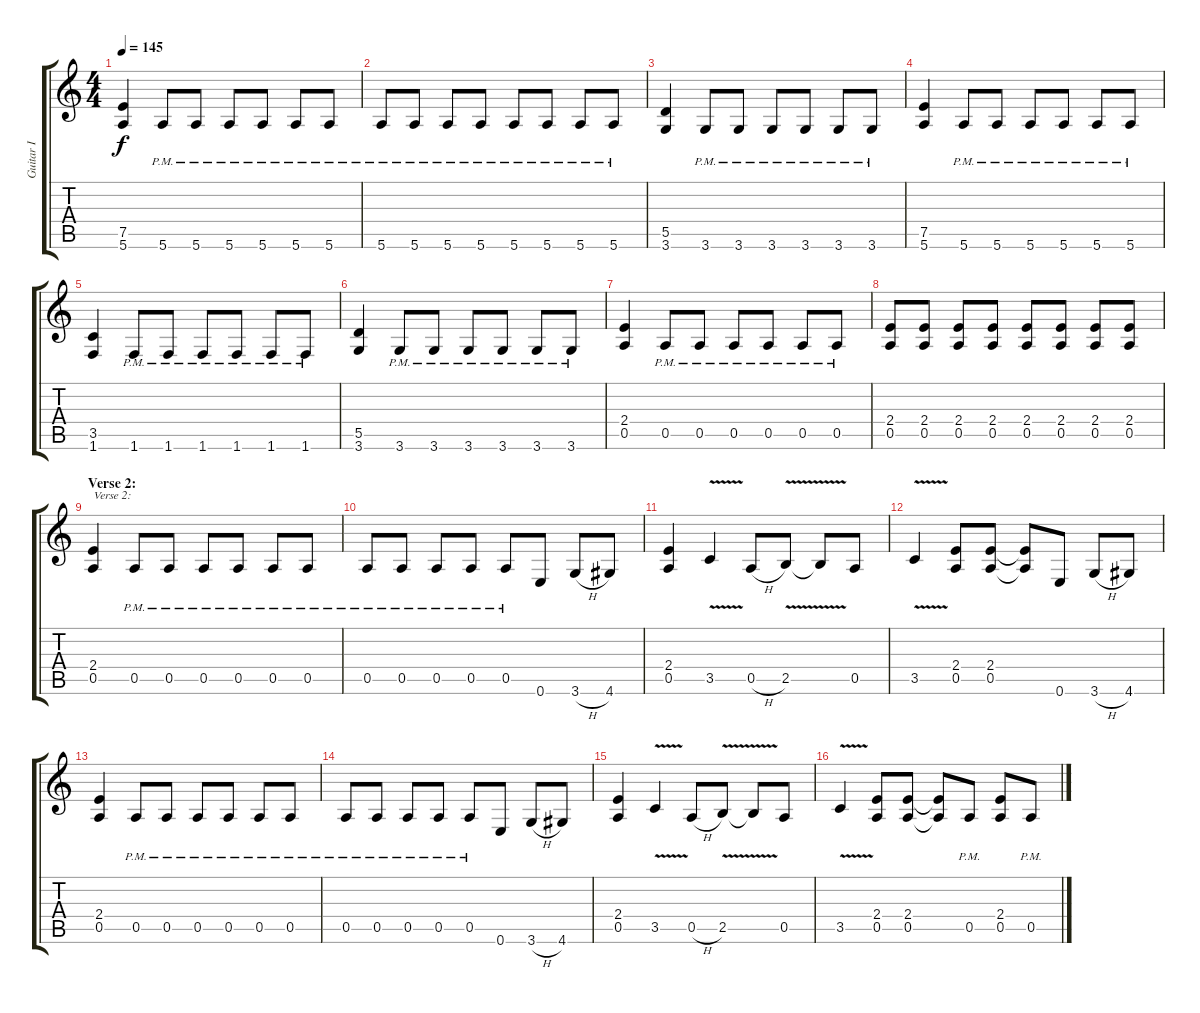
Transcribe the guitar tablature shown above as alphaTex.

\track ("Guitar I" "Guitar I") {instrument distortionguitar}
\staff {score tabs}
\tuning (E4 B3 G3 D3 A2 E2) {hide}
\ts (4 4)
\tempo 145
\clef g2
\ks c
(7.5 5.6).4{dy f} 5.6{pm}.8 5.6{pm}.8 5.6{pm}.8 5.6{pm}.8 5.6{pm}.8 5.6{pm}.8 |
5.6{pm}.8 5.6{pm}.8 5.6{pm}.8 5.6{pm}.8 5.6{pm}.8 5.6{pm}.8 5.6{pm}.8 5.6{pm}.8 |
(5.5 3.6).4 3.6{pm}.8 3.6{pm}.8 3.6{pm}.8 3.6{pm}.8 3.6{pm}.8 3.6{pm}.8 |
(7.5 5.6).4 5.6{pm}.8 5.6{pm}.8 5.6{pm}.8 5.6{pm}.8 5.6{pm}.8 5.6{pm}.8 |
(3.5 1.6).4 1.6{pm}.8 1.6{pm}.8 1.6{pm}.8 1.6{pm}.8 1.6{pm}.8 1.6{pm}.8 |
(5.5 3.6).4 3.6{pm}.8 3.6{pm}.8 3.6{pm}.8 3.6{pm}.8 3.6{pm}.8 3.6{pm}.8 |
(2.4 0.5).4 0.5{pm}.8 0.5{pm}.8 0.5{pm}.8 0.5{pm}.8 0.5{pm}.8 0.5{pm}.8 |
(2.4 0.5).8 (2.4 0.5).8 (2.4 0.5).8 (2.4 0.5).8 (2.4 0.5).8 (2.4 0.5).8 (2.4 0.5).8 (2.4 0.5).8 |
\section ("" "Verse 2:")
(2.4 0.5).4{txt "Verse 2:"} 0.5{pm}.8 0.5{pm}.8 0.5{pm}.8 0.5{pm}.8 0.5{pm}.8 0.5{pm}.8 |
0.5{pm}.8 0.5{pm}.8 0.5{pm}.8 0.5{pm}.8 0.5{pm}.8 0.6.8 3.6{h}.8 4.6.8 |
(2.4 0.5).4 3.5{v}.4 0.5{h}.8 2.5{v}.8 2.5{t}.8 0.5.8 |
3.5{v}.4 (2.4 0.5).8 (2.4 0.5).8 (2.4{t} 0.5{t}).8 0.6.8 3.6{h}.8 4.6.8 |
(2.4 0.5).4 0.5{pm}.8 0.5{pm}.8 0.5{pm}.8 0.5{pm}.8 0.5{pm}.8 0.5{pm}.8 |
0.5{pm}.8 0.5{pm}.8 0.5{pm}.8 0.5{pm}.8 0.5{pm}.8 0.6.8 3.6{h}.8 4.6.8 |
(2.4 0.5).4 3.5{v}.4 0.5{h}.8 2.5{v}.8 2.5{t}.8 0.5.8 |
3.5{v}.4 (2.4 0.5).8 (2.4 0.5).8 (2.4{t} 0.5{t}).8 0.5{pm}.8 (2.4 0.5).8 0.5{pm}.8
